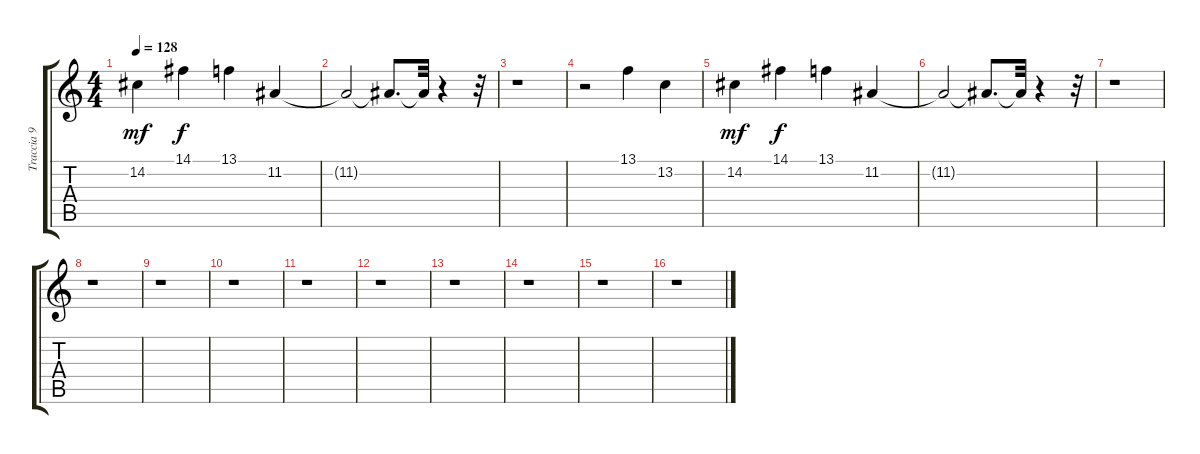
\track ("Traccia 9" "Traccia 9") {instrument pad3polysynth}
\staff {score tabs}
\tuning (E4 B3 G3 D3 A2 E2) {hide}
\ts (4 4)
\tempo 128
\clef g2
\ks c
14.2.4{dy mf} 14.1.4{dy f} 13.1.4 11.2.4 |
11.2{t}.2 11.2{t}.8{d} 11.2{t}.32 r.4 r.32 |
r.1 |
r.2 13.1.4 13.2.4 |
14.2.4{dy mf} 14.1.4{dy f} 13.1.4 11.2.4 |
11.2{t}.2 11.2{t}.8{d} 11.2{t}.32 r.4 r.32 |
r.1 |
r.1 |
r.1 |
r.1 |
r.1 |
r.1 |
r.1 |
r.1 |
r.1 |
r.1
